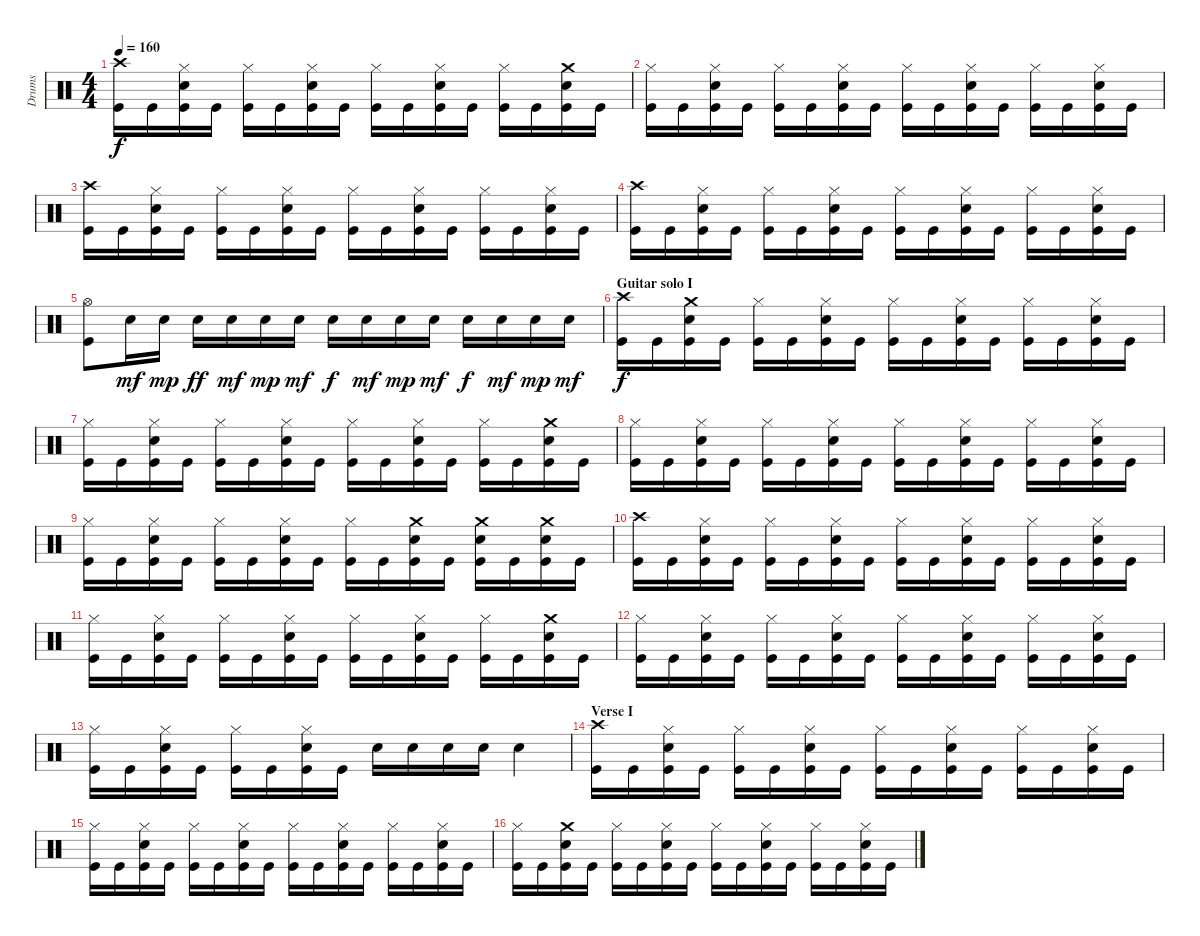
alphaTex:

\track ("Drums" "Drums") {instrument percussion}
\staff {score}
\articulation defaults
\ts (4 4)
\tempo 160
\clef neutral
\ks c
("Crash high (hit)" "Kick (hit)").16{dy f} "Kick (hit)".16 ("Hi-Hat (closed)" "Snare (hit) 2" "Kick (hit)").16 "Kick (hit)".16 ("Hi-Hat (closed)" "Kick (hit)").16 "Kick (hit)".16 ("Hi-Hat (closed)" "Snare (hit) 2" "Kick (hit)").16 "Kick (hit)".16 ("Hi-Hat (closed)" "Kick (hit)").16 "Kick (hit)".16 ("Hi-Hat (closed)" "Snare (hit) 2" "Kick (hit)").16 "Kick (hit)".16 ("Hi-Hat (closed)" "Kick (hit)").16 "Kick (hit)".16 ("Crash medium (hit)" "Snare (hit) 2" "Kick (hit)").16 "Kick (hit)".16 |
("Hi-Hat (closed)" "Kick (hit)").16 "Kick (hit)".16 ("Hi-Hat (closed)" "Snare (hit) 2" "Kick (hit)").16 "Kick (hit)".16 ("Hi-Hat (closed)" "Kick (hit)").16 "Kick (hit)".16 ("Hi-Hat (closed)" "Snare (hit) 2" "Kick (hit)").16 "Kick (hit)".16 ("Hi-Hat (closed)" "Kick (hit)").16 "Kick (hit)".16 ("Hi-Hat (closed)" "Snare (hit) 2" "Kick (hit)").16 "Kick (hit)".16 ("Hi-Hat (closed)" "Kick (hit)").16 "Kick (hit)".16 ("Hi-Hat (closed)" "Snare (hit) 2" "Kick (hit)").16 "Kick (hit)".16 |
("Crash high (hit)" "Kick (hit)").16 "Kick (hit)".16 ("Hi-Hat (closed)" "Snare (hit) 2" "Kick (hit)").16 "Kick (hit)".16 ("Hi-Hat (closed)" "Kick (hit)").16 "Kick (hit)".16 ("Hi-Hat (closed)" "Snare (hit) 2" "Kick (hit)").16 "Kick (hit)".16 ("Hi-Hat (closed)" "Kick (hit)").16 "Kick (hit)".16 ("Hi-Hat (closed)" "Snare (hit) 2" "Kick (hit)").16 "Kick (hit)".16 ("Hi-Hat (closed)" "Kick (hit)").16 "Kick (hit)".16 ("Hi-Hat (closed)" "Snare (hit) 2" "Kick (hit)").16 "Kick (hit)".16 |
("Crash high (hit)" "Kick (hit)").16 "Kick (hit)".16 ("Hi-Hat (closed)" "Snare (hit) 2" "Kick (hit)").16 "Kick (hit)".16 ("Hi-Hat (closed)" "Kick (hit)").16 "Kick (hit)".16 ("Hi-Hat (closed)" "Snare (hit) 2" "Kick (hit)").16 "Kick (hit)".16 ("Hi-Hat (closed)" "Kick (hit)").16 "Kick (hit)".16 ("Hi-Hat (closed)" "Snare (hit) 2" "Kick (hit)").16 "Kick (hit)".16 ("Hi-Hat (closed)" "Kick (hit)").16 "Kick (hit)".16 ("Hi-Hat (closed)" "Snare (hit) 2" "Kick (hit)").16 "Kick (hit)".16 |
("Hi-Hat (open)" "Kick (hit)").8 "Snare (hit) 2".16{dy mf} "Snare (hit) 2".16{dy mp} "Snare (hit) 2".16{dy ff} "Snare (hit) 2".16{dy mf} "Snare (hit) 2".16{dy mp} "Snare (hit) 2".16{dy mf} "Snare (hit) 2".16{dy f} "Snare (hit) 2".16{dy mf} "Snare (hit) 2".16{dy mp} "Snare (hit) 2".16{dy mf} "Snare (hit) 2".16{dy f} "Snare (hit) 2".16{dy mf} "Snare (hit) 2".16{dy mp} "Snare (hit) 2".16{dy mf} |
\section ("" "Guitar solo I")
("Crash high (hit)" "Kick (hit)").16{dy f} "Kick (hit)".16 ("Crash medium (hit)" "Snare (hit) 2" "Kick (hit)").16 "Kick (hit)".16 ("Hi-Hat (closed)" "Kick (hit)").16 "Kick (hit)".16 ("Hi-Hat (closed)" "Snare (hit) 2" "Kick (hit)").16 "Kick (hit)".16 ("Hi-Hat (closed)" "Kick (hit)").16 "Kick (hit)".16 ("Hi-Hat (closed)" "Snare (hit) 2" "Kick (hit)").16 "Kick (hit)".16 ("Hi-Hat (closed)" "Kick (hit)").16 "Kick (hit)".16 ("Hi-Hat (closed)" "Snare (hit) 2" "Kick (hit)").16 "Kick (hit)".16 |
("Hi-Hat (closed)" "Kick (hit)").16 "Kick (hit)".16 ("Hi-Hat (closed)" "Snare (hit) 2" "Kick (hit)").16 "Kick (hit)".16 ("Hi-Hat (closed)" "Kick (hit)").16 "Kick (hit)".16 ("Hi-Hat (closed)" "Snare (hit) 2" "Kick (hit)").16 "Kick (hit)".16 ("Hi-Hat (closed)" "Kick (hit)").16 "Kick (hit)".16 ("Hi-Hat (closed)" "Snare (hit) 2" "Kick (hit)").16 "Kick (hit)".16 ("Hi-Hat (closed)" "Kick (hit)").16 "Kick (hit)".16 ("Crash medium (hit)" "Snare (hit) 2" "Kick (hit)").16 "Kick (hit)".16 |
("Hi-Hat (closed)" "Kick (hit)").16 "Kick (hit)".16 ("Hi-Hat (closed)" "Snare (hit) 2" "Kick (hit)").16 "Kick (hit)".16 ("Hi-Hat (closed)" "Kick (hit)").16 "Kick (hit)".16 ("Hi-Hat (closed)" "Snare (hit) 2" "Kick (hit)").16 "Kick (hit)".16 ("Hi-Hat (closed)" "Kick (hit)").16 "Kick (hit)".16 ("Hi-Hat (closed)" "Snare (hit) 2" "Kick (hit)").16 "Kick (hit)".16 ("Hi-Hat (closed)" "Kick (hit)").16 "Kick (hit)".16 ("Hi-Hat (closed)" "Snare (hit) 2" "Kick (hit)").16 "Kick (hit)".16 |
("Hi-Hat (closed)" "Kick (hit)").16 "Kick (hit)".16 ("Hi-Hat (closed)" "Snare (hit) 2" "Kick (hit)").16 "Kick (hit)".16 ("Hi-Hat (closed)" "Kick (hit)").16 "Kick (hit)".16 ("Hi-Hat (closed)" "Snare (hit) 2" "Kick (hit)").16 "Kick (hit)".16 ("Hi-Hat (closed)" "Kick (hit)").16 "Kick (hit)".16 ("Crash medium (hit)" "Snare (hit) 2" "Kick (hit)").16 "Kick (hit)".16 ("Crash medium (hit)" "Snare (hit) 2" "Kick (hit)").16 "Kick (hit)".16 ("Crash medium (hit)" "Snare (hit) 2" "Kick (hit)").16 "Kick (hit)".16 |
("Crash high (hit)" "Kick (hit)").16 "Kick (hit)".16 ("Hi-Hat (closed)" "Snare (hit) 2" "Kick (hit)").16 "Kick (hit)".16 ("Hi-Hat (closed)" "Kick (hit)").16 "Kick (hit)".16 ("Hi-Hat (closed)" "Snare (hit) 2" "Kick (hit)").16 "Kick (hit)".16 ("Hi-Hat (closed)" "Kick (hit)").16 "Kick (hit)".16 ("Hi-Hat (closed)" "Snare (hit) 2" "Kick (hit)").16 "Kick (hit)".16 ("Hi-Hat (closed)" "Kick (hit)").16 "Kick (hit)".16 ("Hi-Hat (closed)" "Snare (hit) 2" "Kick (hit)").16 "Kick (hit)".16 |
("Hi-Hat (closed)" "Kick (hit)").16 "Kick (hit)".16 ("Hi-Hat (closed)" "Snare (hit) 2" "Kick (hit)").16 "Kick (hit)".16 ("Hi-Hat (closed)" "Kick (hit)").16 "Kick (hit)".16 ("Hi-Hat (closed)" "Snare (hit) 2" "Kick (hit)").16 "Kick (hit)".16 ("Hi-Hat (closed)" "Kick (hit)").16 "Kick (hit)".16 ("Hi-Hat (closed)" "Snare (hit) 2" "Kick (hit)").16 "Kick (hit)".16 ("Hi-Hat (closed)" "Kick (hit)").16 "Kick (hit)".16 ("Crash medium (hit)" "Snare (hit) 2" "Kick (hit)").16 "Kick (hit)".16 |
("Hi-Hat (closed)" "Kick (hit)").16 "Kick (hit)".16 ("Hi-Hat (closed)" "Snare (hit) 2" "Kick (hit)").16 "Kick (hit)".16 ("Hi-Hat (closed)" "Kick (hit)").16 "Kick (hit)".16 ("Hi-Hat (closed)" "Snare (hit) 2" "Kick (hit)").16 "Kick (hit)".16 ("Hi-Hat (closed)" "Kick (hit)").16 "Kick (hit)".16 ("Hi-Hat (closed)" "Snare (hit) 2" "Kick (hit)").16 "Kick (hit)".16 ("Hi-Hat (closed)" "Kick (hit)").16 "Kick (hit)".16 ("Hi-Hat (closed)" "Snare (hit) 2" "Kick (hit)").16 "Kick (hit)".16 |
("Hi-Hat (closed)" "Kick (hit)").16 "Kick (hit)".16 ("Hi-Hat (closed)" "Snare (hit) 2" "Kick (hit)").16 "Kick (hit)".16 ("Hi-Hat (closed)" "Kick (hit)").16 "Kick (hit)".16 ("Hi-Hat (closed)" "Snare (hit) 2" "Kick (hit)").16 "Kick (hit)".16 "Snare (hit) 2".16 "Snare (hit) 2".16 "Snare (hit) 2".16 "Snare (hit) 2".16 "Snare (hit) 2".4 |
\section ("" "Verse I")
("Crash high (hit)" "Kick (hit)").16 "Kick (hit)".16 ("Hi-Hat (closed)" "Snare (hit) 2" "Kick (hit)").16 "Kick (hit)".16 ("Hi-Hat (closed)" "Kick (hit)").16 "Kick (hit)".16 ("Hi-Hat (closed)" "Snare (hit) 2" "Kick (hit)").16 "Kick (hit)".16 ("Hi-Hat (closed)" "Kick (hit)").16 "Kick (hit)".16 ("Hi-Hat (closed)" "Snare (hit) 2" "Kick (hit)").16 "Kick (hit)".16 ("Hi-Hat (closed)" "Kick (hit)").16 "Kick (hit)".16 ("Hi-Hat (closed)" "Snare (hit) 2" "Kick (hit)").16 "Kick (hit)".16 |
("Hi-Hat (closed)" "Kick (hit)").16 "Kick (hit)".16 ("Hi-Hat (closed)" "Snare (hit) 2" "Kick (hit)").16 "Kick (hit)".16 ("Hi-Hat (closed)" "Kick (hit)").16 "Kick (hit)".16 ("Hi-Hat (closed)" "Snare (hit) 2" "Kick (hit)").16 "Kick (hit)".16 ("Hi-Hat (closed)" "Kick (hit)").16 "Kick (hit)".16 ("Hi-Hat (closed)" "Snare (hit) 2" "Kick (hit)").16 "Kick (hit)".16 ("Hi-Hat (closed)" "Kick (hit)").16 "Kick (hit)".16 ("Hi-Hat (closed)" "Snare (hit) 2" "Kick (hit)").16 "Kick (hit)".16 |
("Hi-Hat (closed)" "Kick (hit)").16 "Kick (hit)".16 ("Crash medium (hit)" "Snare (hit) 2" "Kick (hit)").16 "Kick (hit)".16 ("Hi-Hat (closed)" "Kick (hit)").16 "Kick (hit)".16 ("Hi-Hat (closed)" "Snare (hit) 2" "Kick (hit)").16 "Kick (hit)".16 ("Hi-Hat (closed)" "Kick (hit)").16 "Kick (hit)".16 ("Hi-Hat (closed)" "Snare (hit) 2" "Kick (hit)").16 "Kick (hit)".16 ("Hi-Hat (closed)" "Kick (hit)").16 "Kick (hit)".16 ("Hi-Hat (closed)" "Snare (hit) 2" "Kick (hit)").16 "Kick (hit)".16
